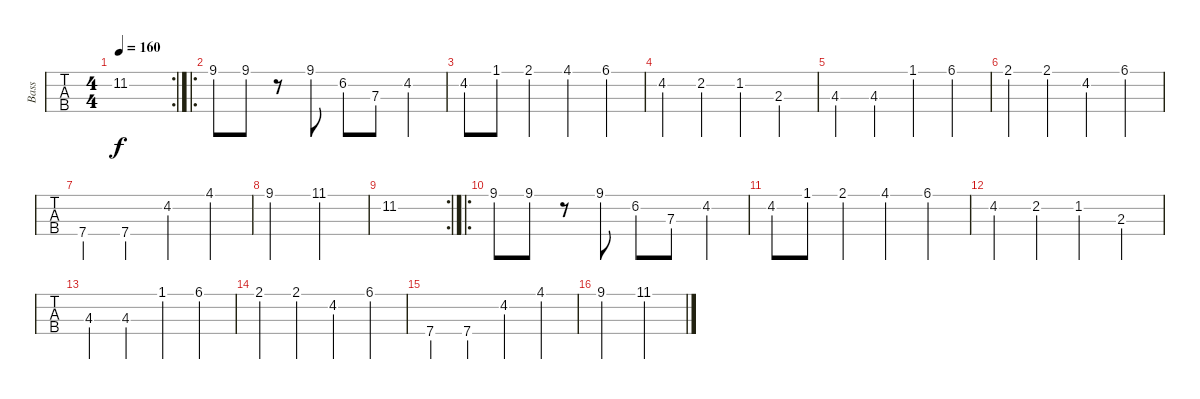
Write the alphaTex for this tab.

\track ("Bass" "Bass") {instrument electricbasspick}
\staff {tabs}
\tuning (Eb2 Bb1 F1 C1) {hide}
\rc 2
\ts (4 4)
\tempo 160
\clef f4
\ks c
11.2.1{dy f} |
\ro
9.1.8 9.1.8 r.8 9.1.8 6.2.8 7.3.8 4.2.4 |
4.2.8 1.1.8 2.1.4 4.1.4 6.1.4 |
4.2.4 2.2.4 1.2.4 2.3.4 |
4.3.4 4.3.4 1.1.4 6.1.4 |
2.1.4 2.1.4 4.2.4 6.1.4 |
7.4.4 7.4.4 4.2.4 4.1.4 |
9.1.2 11.1.2 |
\rc 2
11.2.1 |
\ro
9.1.8 9.1.8 r.8 9.1.8 6.2.8 7.3.8 4.2.4 |
4.2.8 1.1.8 2.1.4 4.1.4 6.1.4 |
4.2.4 2.2.4 1.2.4 2.3.4 |
4.3.4 4.3.4 1.1.4 6.1.4 |
2.1.4 2.1.4 4.2.4 6.1.4 |
7.4.4 7.4.4 4.2.4 4.1.4 |
9.1.2 11.1.2
